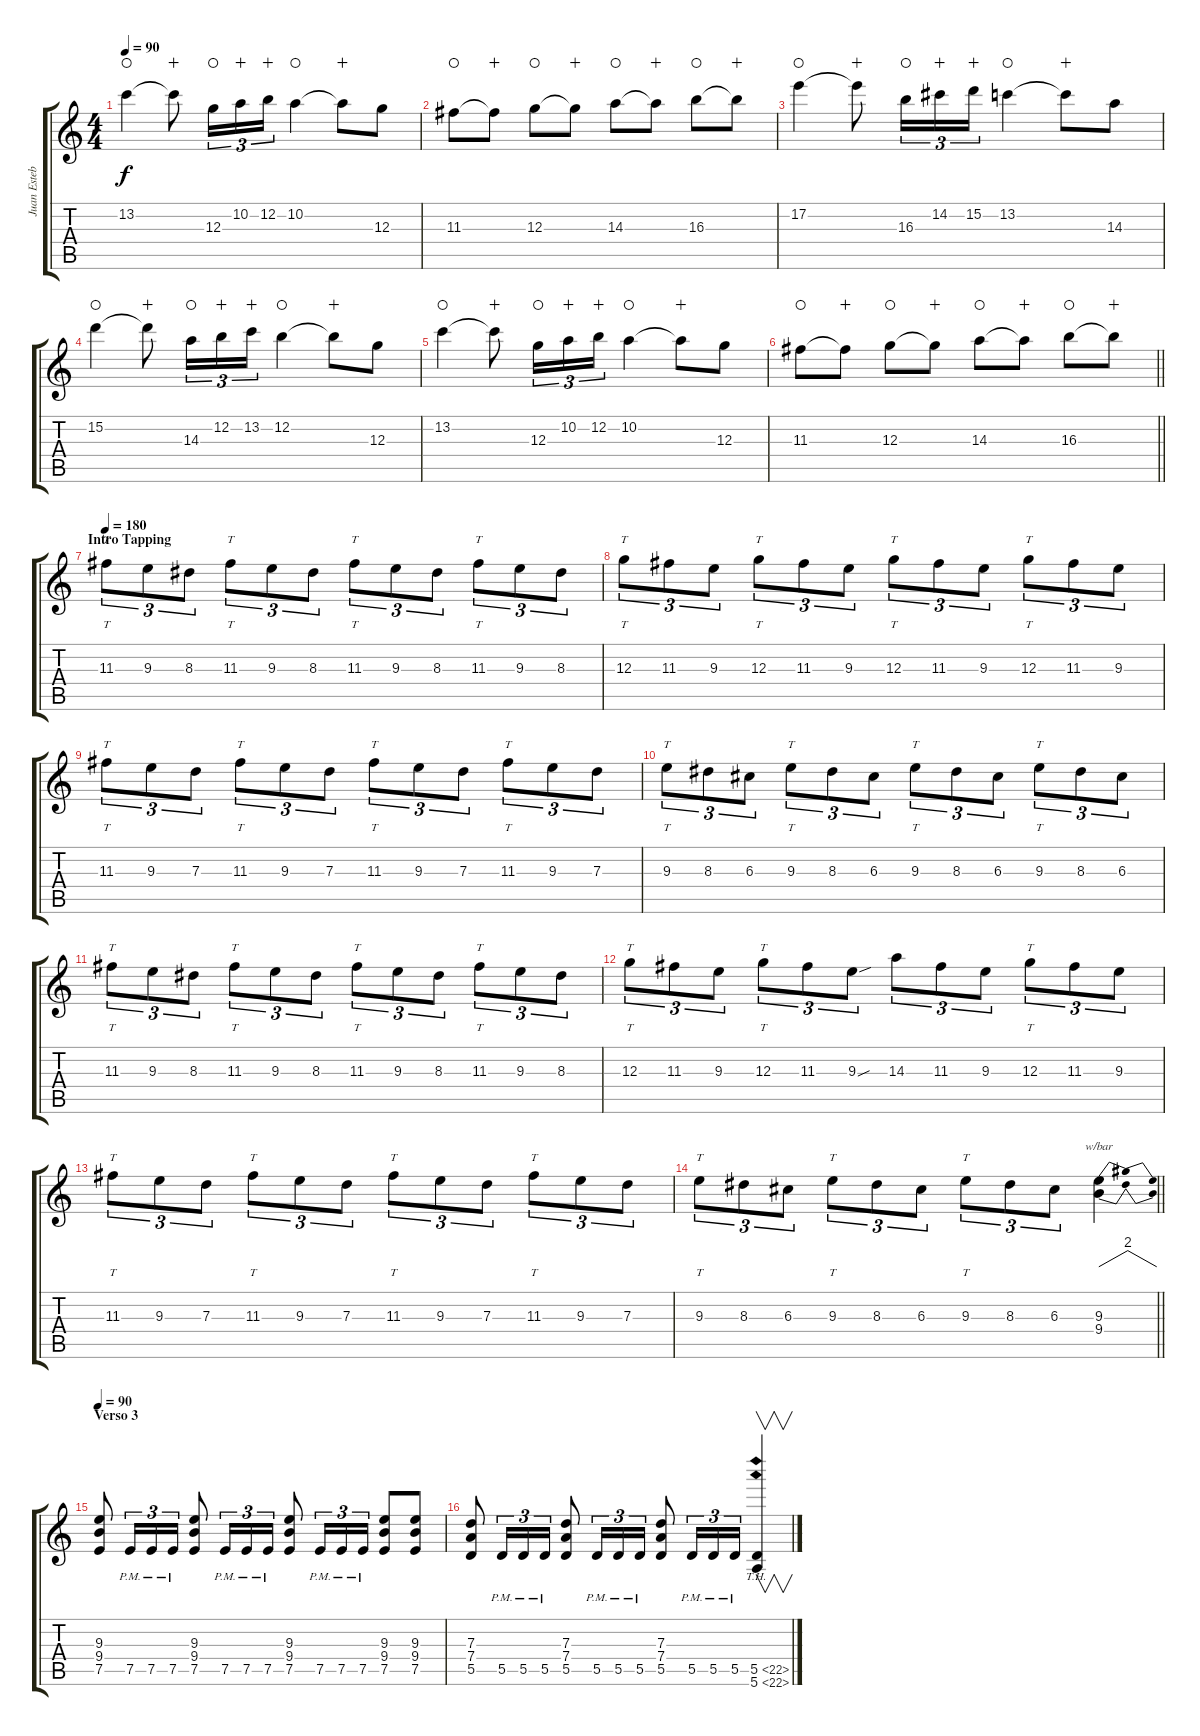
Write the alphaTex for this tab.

\track ("Juan Esteban Echeverry" "Juan Esteb") {instrument distortionguitar}
\staff {score tabs}
\tuning (E4 B3 G3 D3 A2 E2) {hide}
\ts (4 4)
\tempo 90
\clef g2
\ks c
13.2.4{dy f waho} 13.2{t}.8{wahc} 12.3.16{tu (3 2) waho} 10.2.16{tu (3 2) wahc} 12.2.16{tu (3 2) wahc} 10.2.4{waho} 10.2{t}.8{wahc} 12.3.8 |
11.3.8{waho} 11.3{t}.8{wahc} 12.3.8{waho} 12.3{t}.8{wahc} 14.3.8{waho} 14.3{t}.8{wahc} 16.3.8{waho} 16.3{t}.8{wahc} |
17.2.4{waho} 17.2{t}.8{wahc} 16.3.16{tu (3 2) waho} 14.2.16{tu (3 2) wahc} 15.2.16{tu (3 2) wahc} 13.2.4{waho} 13.2{t}.8{wahc} 14.3.8 |
15.2.4{waho} 15.2{t}.8{wahc} 14.3.16{tu (3 2) waho} 12.2.16{tu (3 2) wahc} 13.2.16{tu (3 2) wahc} 12.2.4{waho} 12.2{t}.8{wahc} 12.3.8 |
13.2.4{waho} 13.2{t}.8{wahc} 12.3.16{tu (3 2) waho} 10.2.16{tu (3 2) wahc} 12.2.16{tu (3 2) wahc} 10.2.4{waho} 10.2{t}.8{wahc} 12.3.8 |
\barLineRight lightlight
11.3.8{waho} 11.3{t}.8{wahc} 12.3.8{waho} 12.3{t}.8{wahc} 14.3.8{waho} 14.3{t}.8{wahc} 16.3.8{waho} 16.3{t}.8{wahc} |
\section ("" "Intro Tapping")
\tempo 180
11.3.8{tt tu (3 2) balance 8} 9.3.8{tu (3 2)} 8.3.8{tu (3 2)} 11.3.8{tt tu (3 2)} 9.3.8{tu (3 2)} 8.3.8{tu (3 2)} 11.3.8{tt tu (3 2)} 9.3.8{tu (3 2)} 8.3.8{tu (3 2)} 11.3.8{tt tu (3 2)} 9.3.8{tu (3 2)} 8.3.8{tu (3 2)} |
12.3.8{tt tu (3 2)} 11.3.8{tu (3 2)} 9.3.8{tu (3 2)} 12.3.8{tt tu (3 2)} 11.3.8{tu (3 2)} 9.3.8{tu (3 2)} 12.3.8{tt tu (3 2)} 11.3.8{tu (3 2)} 9.3.8{tu (3 2)} 12.3.8{tt tu (3 2)} 11.3.8{tu (3 2)} 9.3.8{tu (3 2)} |
11.3.8{tt tu (3 2)} 9.3.8{tu (3 2)} 7.3.8{tu (3 2)} 11.3.8{tt tu (3 2)} 9.3.8{tu (3 2)} 7.3.8{tu (3 2)} 11.3.8{tt tu (3 2)} 9.3.8{tu (3 2)} 7.3.8{tu (3 2)} 11.3.8{tt tu (3 2)} 9.3.8{tu (3 2)} 7.3.8{tu (3 2)} |
9.3.8{tt tu (3 2)} 8.3.8{tu (3 2)} 6.3.8{tu (3 2)} 9.3.8{tt tu (3 2)} 8.3.8{tu (3 2)} 6.3.8{tu (3 2)} 9.3.8{tt tu (3 2)} 8.3.8{tu (3 2)} 6.3.8{tu (3 2)} 9.3.8{tt tu (3 2)} 8.3.8{tu (3 2)} 6.3.8{tu (3 2)} |
11.3.8{tt tu (3 2)} 9.3.8{tu (3 2)} 8.3.8{tu (3 2)} 11.3.8{tt tu (3 2)} 9.3.8{tu (3 2)} 8.3.8{tu (3 2)} 11.3.8{tt tu (3 2)} 9.3.8{tu (3 2)} 8.3.8{tu (3 2)} 11.3.8{tt tu (3 2)} 9.3.8{tu (3 2)} 8.3.8{tu (3 2)} |
12.3.8{tt tu (3 2)} 11.3.8{tu (3 2)} 9.3.8{tu (3 2)} 12.3.8{tt tu (3 2)} 11.3.8{tu (3 2)} 9.3{sou}.8{tu (3 2)} 14.3.8{tu (3 2)} 11.3.8{tu (3 2)} 9.3.8{tu (3 2)} 12.3.8{tt tu (3 2)} 11.3.8{tu (3 2)} 9.3.8{tu (3 2)} |
11.3.8{tt tu (3 2)} 9.3.8{tu (3 2)} 7.3.8{tu (3 2)} 11.3.8{tt tu (3 2)} 9.3.8{tu (3 2)} 7.3.8{tu (3 2)} 11.3.8{tt tu (3 2)} 9.3.8{tu (3 2)} 7.3.8{tu (3 2)} 11.3.8{tt tu (3 2)} 9.3.8{tu (3 2)} 7.3.8{tu (3 2)} |
\barLineRight lightlight
9.3.8{tt tu (3 2)} 8.3.8{tu (3 2)} 6.3.8{tu (3 2)} 9.3.8{tt tu (3 2)} 8.3.8{tu (3 2)} 6.3.8{tu (3 2)} 9.3.8{tt tu (3 2)} 8.3.8{tu (3 2)} 6.3.8{tu (3 2)} (9.3 9.4).4{tbe (dip default 0 0 30 8 60 0)} |
\section ("" "Verso 3")
\tempo 90
(9.3 9.4 7.5).8{balance 13} 7.5{pm}.16{tu (3 2)} 7.5{pm}.16{tu (3 2)} 7.5{pm}.16{tu (3 2)} (9.3 9.4 7.5).8 7.5{pm}.16{tu (3 2)} 7.5{pm}.16{tu (3 2)} 7.5{pm}.16{tu (3 2)} (9.3 9.4 7.5).8 7.5{pm}.16{tu (3 2)} 7.5{pm}.16{tu (3 2)} 7.5{pm}.16{tu (3 2)} (9.3 9.4 7.5).8 (9.3 9.4 7.5).8 |
(7.3 7.4 5.5).8 5.5{pm}.16{tu (3 2)} 5.5{pm}.16{tu (3 2)} 5.5{pm}.16{tu (3 2)} (7.3 7.4 5.5).8 5.5{pm}.16{tu (3 2)} 5.5{pm}.16{tu (3 2)} 5.5{pm}.16{tu (3 2)} (7.3 7.4 5.5).8 5.5{pm}.16{tu (3 2)} 5.5{pm}.16{tu (3 2)} 5.5{pm}.16{tu (3 2)} (5.5{th 17} 5.6{th 17}).4{v}
